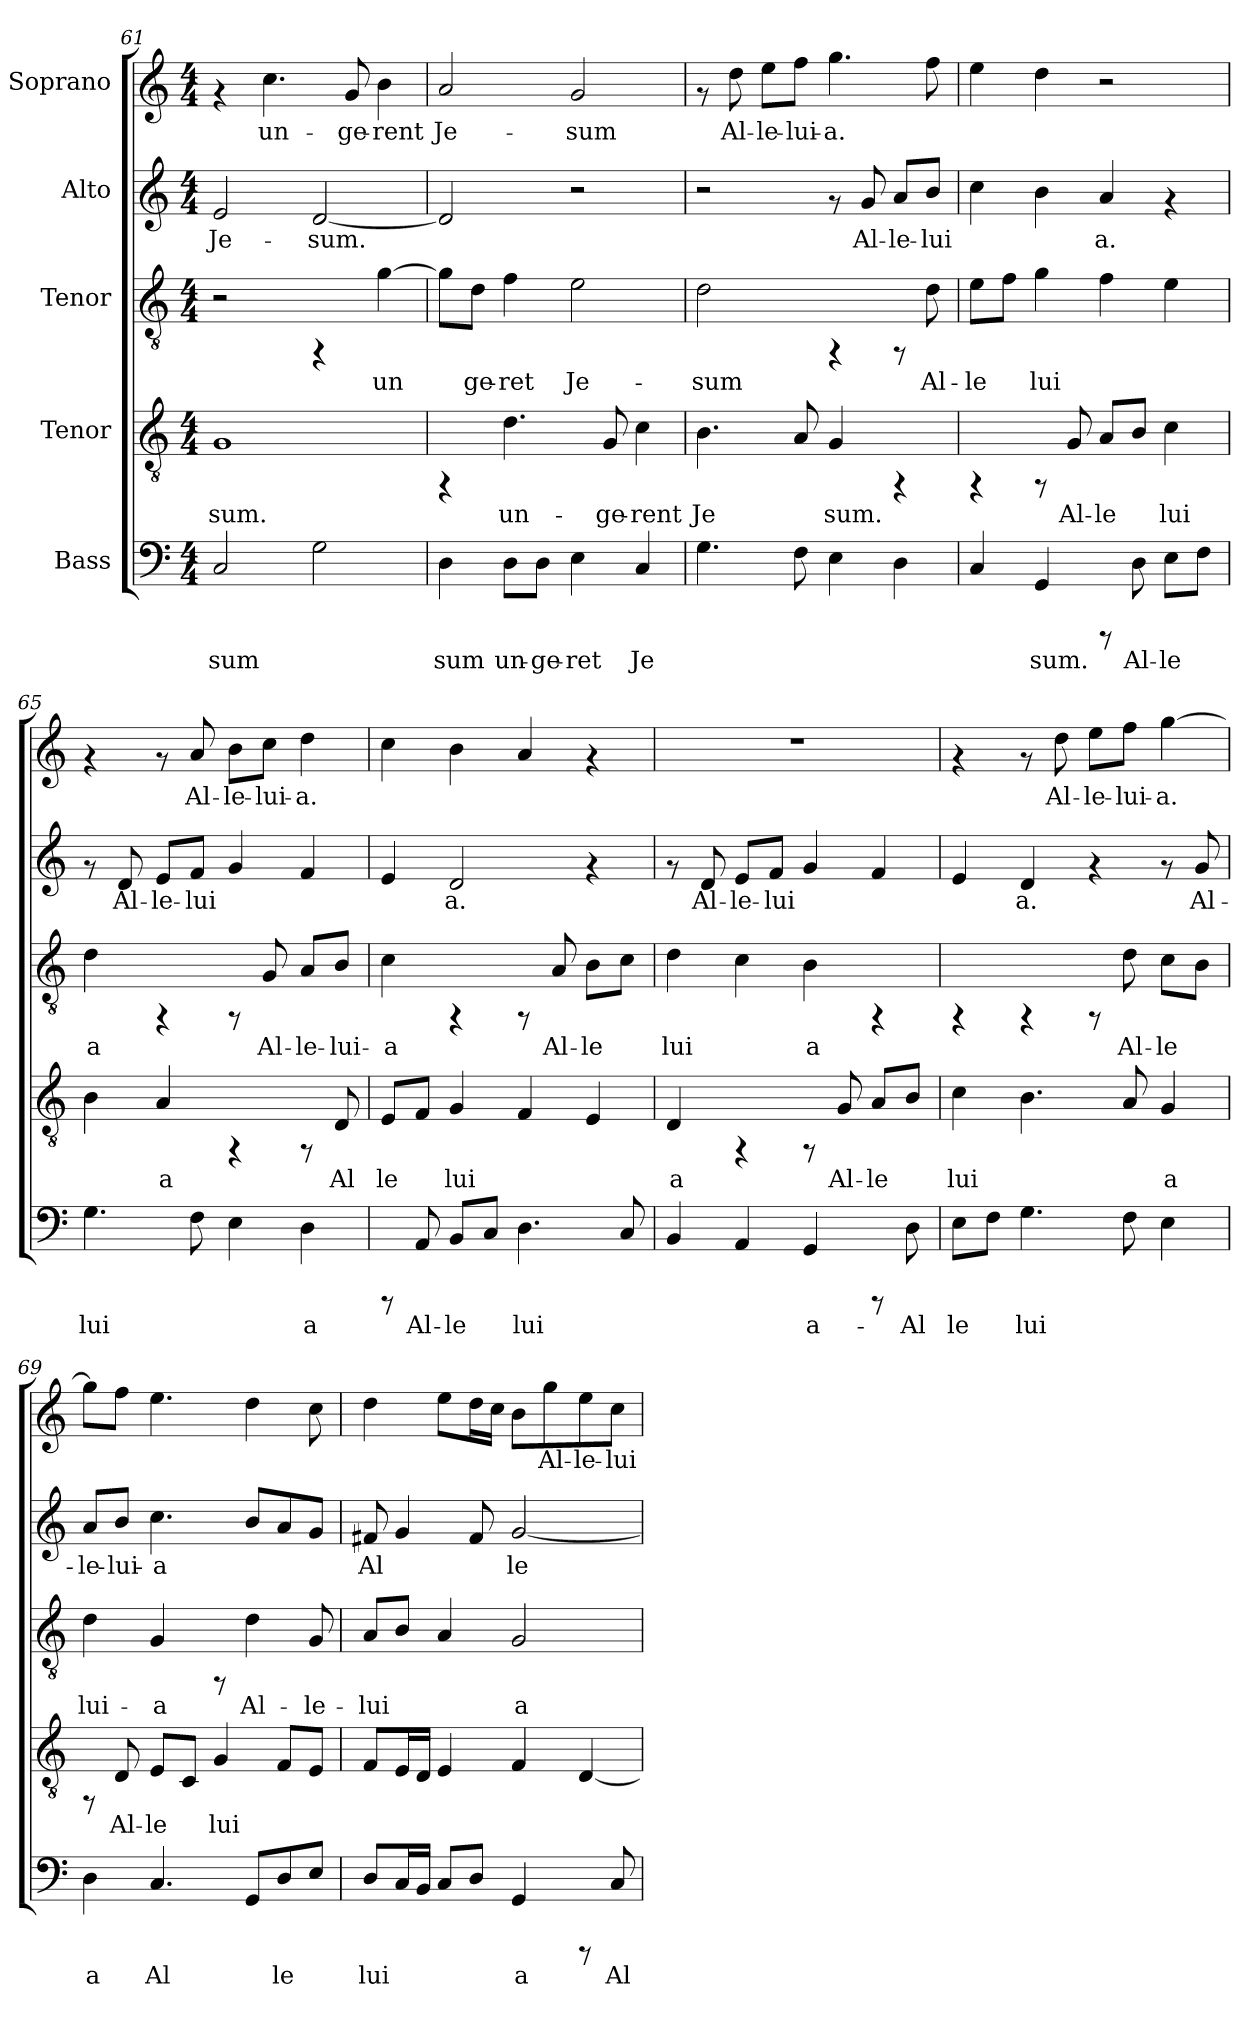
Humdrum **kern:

**kern	**text	**kern	**text	**kern	**text	**kern	**text	**kern	**text
*part5	*part5	*part4	*part4	*part3	*part3	*part2	*part2	*part1	*part1
*staff5	*staff5	*staff4	*staff4	*staff3	*staff3	*staff2	*staff2	*staff1	*staff1
*I"Bass	*	*I"Tenor	*	*I"Tenor	*	*I"Alto	*	*I"Soprano	*
*clefF4	*	*clefGv2	*	*clefGv2	*	*clefG2	*	*clefG2	*
*k[]	*	*k[]	*	*k[]	*	*k[]	*	*k[]	*
*C:	*	*C:	*	*C:	*	*C:	*	*C:	*
*M4/4	*	*M4/4	*	*M4/4	*	*M4/4	*	*M4/4	*
=61	=61	=61	=61	=61	=61	=61	=61	=61	=61
!	!LO:LY:b:cj	!	!LO:LY:b:cj	!	!	!	!LO:LY:b:cj	!	!
2C/	-sum	1G	-sum.	2r	.	2e/	Je-	4rf	.
!	!	!	!	!	!	!	!	!	!LO:LY:b:cj
.	.	.	.	.	.	.	.	4.cc\	un-
!	!LO:LY:b:cj	!	!	!	!	!	!LO:LY:b:cj	!	!
2G\	.	.	.	4rFF	.	[<2d/	-sum.	.	.
!	!	!	!	!	!	!	!	!	!LO:LY:b:cj
.	.	.	.	.	.	.	.	8g/	-ge-
!	!	!	!	!	!LO:LY:b:cj	!	!	!	!LO:LY:b:cj
.	.	.	.	[>4g\	un-	.	.	4b\	-rent
=62	=62	=62	=62	=62	=62	=62	=62	=62	=62
!	!LO:LY:b:cj	!	!	!	!LO:LY:b:cj	!	!LO:LY:b:cj	!	!LO:LY:b:cj
4D\	sum	4rFF	.	8g\L]	--	2d/]	.	2a/	Je-
!	!	!	!	!	!LO:LY:b:cj	!	!	!	!
.	.	.	.	8d\J	-ge-	.	.	.	.
!	!LO:LY:b:cj	!	!LO:LY:b:cj	!	!LO:LY:b:cj	!	!	!	!
8D\L	un-	4.d\	un-	4f\	-ret	.	.	.	.
!	!LO:LY:b:cj	!	!	!	!	!	!	!	!
8D\J	-ge-	.	.	.	.	.	.	.	.
!	!LO:LY:b:cj	!	!	!	!LO:LY:b:cj	!	!	!	!LO:LY:b:cj
4E\	-ret	.	.	2e\	Je-	2r	.	2g/	-sum
!	!	!	!LO:LY:b:cj	!	!	!	!	!	!
.	.	8G/	-ge-	.	.	.	.	.	.
!	!LO:LY:b:cj	!	!LO:LY:b:cj	!	!	!	!	!	!
4C/	Je-	4c\	-rent	.	.	.	.	.	.
=63	=63	=63	=63	=63	=63	=63	=63	=63	=63
!	!LO:LY:b:cj	!	!LO:LY:b:cj	!	!LO:LY:b:cj	!	!	!	!
4.G\	--	4.B\	Je-	2d\	-sum	2r	.	8rf	.
!	!	!	!	!	!	!	!	!	!LO:LY:b:cj
.	.	.	.	.	.	.	.	8dd\	Al-
!	!	!	!	!	!	!	!	!	!LO:LY:b:cj
.	.	.	.	.	.	.	.	8ee\L	-le-
!	!LO:LY:b:cj	!	!LO:LY:b:cj	!	!	!	!	!	!LO:LY:b:cj
8F\	--	8A/	--	.	.	.	.	8ff\J	-lui-
!	!LO:LY:b:cj	!	!LO:LY:b:cj	!	!	!	!	!	!LO:LY:b:cj
4E\	--	4G/	-sum.	4rFF	.	8rf	.	4.gg\	-a.
!	!	!	!	!	!	!	!LO:LY:b:cj	!	!
.	.	.	.	.	.	8g/	Al-	.	.
!	!LO:LY:b:cj	!	!	!	!	!	!LO:LY:b:cj	!	!
4D\	--	4rFF	.	8rFF	.	8a/L	-le-	.	.
!	!	!	!	!	!LO:LY:b:cj	!	!LO:LY:b:cj	!	!LO:LY:b:cj
.	.	.	.	8d\	Al-	8b/J	-lui	8ff\	.
!!LO:PB:g=z
=64	=64	=64	=64	=64	=64	=64	=64	=64	=64
!	!LO:LY:b:cj	!	!	!	!LO:LY:b:cj	!	!LO:LY:b:cj	!	!LO:LY:b:cj
4C/	--	4rFF	.	8e\L	-le-	4cc\	.	4ee\	.
!	!	!	!	!	!LO:LY:b:cj	!	!	!	!
.	.	.	.	8f\J	--	.	.	.	.
!	!LO:LY:b:cj	!	!	!	!LO:LY:b:cj	!	!LO:LY:b:cj	!	!LO:LY:b:cj
4GG/	-sum.	8rFF	.	4g\	-lui-	4b\	.	4dd\	.
!	!	!	!LO:LY:b:cj	!	!	!	!	!	!
.	.	8G/	Al-	.	.	.	.	.	.
!	!	!	!LO:LY:b:cj	!	!LO:LY:b:cj	!	!LO:LY:b:cj	!	!
8rCCC	.	8A/L	-le-	4f\	--	4a/	a.	2r	.
!	!LO:LY:b:cj	!	!LO:LY:b:cj	!	!	!	!	!	!
8D\	Al-	8B/J	--	.	.	.	.	.	.
!	!LO:LY:b:cj	!	!LO:LY:b:cj	!	!LO:LY:b:cj	!	!	!	!
8E\L	-le-	4c\	-lui-	4e\	--	4rf	.	.	.
!	!LO:LY:b:cj	!	!	!	!	!	!	!	!
8F\J	--	.	.	.	.	.	.	.	.
=65	=65	=65	=65	=65	=65	=65	=65	=65	=65
!	!LO:LY:b:cj	!	!LO:LY:b:cj	!	!LO:LY:b:cj	!	!	!	!
4.G\	-lui-	4B\	--	4d\	-a	8rf	.	4rf	.
!	!	!	!	!	!	!	!LO:LY:b:cj	!	!
.	.	.	.	.	.	8d/	Al-	.	.
!	!	!	!LO:LY:b:cj	!	!	!	!LO:LY:b:cj	!	!
.	.	4A/	-a	4rFF	.	8e/L	-le-	8rf	.
!	!LO:LY:b:cj	!	!	!	!	!	!LO:LY:b:cj	!	!LO:LY:b:cj
8F\	--	.	.	.	.	8f/J	-lui-	8a/	Al-
!	!LO:LY:b:cj	!	!	!	!	!	!LO:LY:b:cj	!	!LO:LY:b:cj
4E\	--	4rFF	.	8rFF	.	4g/	--	8b\L	-le-
!	!	!	!	!	!LO:LY:b:cj	!	!	!	!LO:LY:b:cj
.	.	.	.	8G/	Al-	.	.	8cc\J	-lui-
!	!LO:LY:b:cj	!	!	!	!LO:LY:b:cj	!	!LO:LY:b:cj	!	!LO:LY:b:cj
4D\	-a	8rFF	.	8A/L	-le-	4f/	--	4dd\	-a.
!	!	!	!LO:LY:b:cj	!	!LO:LY:b:cj	!	!	!	!
.	.	8D/	Al	8B/J	-lui-	.	.	.	.
=66	=66	=66	=66	=66	=66	=66	=66	=66	=66
!	!	!	!LO:LY:b:cj	!	!LO:LY:b:cj	!	!LO:LY:b:cj	!	!LO:LY:b:cj
8rCCC	.	8E/L	le-	4c\	-a	4e/	--	4cc\	.
!	!LO:LY:b:cj	!	!LO:LY:b:cj	!	!	!	!	!	!
8AA/	Al-	8F/J	--	.	.	.	.	.	.
!	!LO:LY:b:cj	!	!LO:LY:b:cj	!	!	!	!LO:LY:b:cj	!	!LO:LY:b:cj
8BB/L	-le-	4G/	-lui-	4rFF	.	2d/	-a.	4b\	.
!	!LO:LY:b:cj	!	!	!	!	!	!	!	!
8C/J	--	.	.	.	.	.	.	.	.
!	!LO:LY:b:cj	!	!LO:LY:b:cj	!	!	!	!	!	!LO:LY:b:cj
4.D\	-lui-	4F/	--	8rFF	.	.	.	4a/	.
!	!	!	!	!	!LO:LY:b:cj	!	!	!	!
.	.	.	.	8A/	Al-	.	.	.	.
!	!	!	!LO:LY:b:cj	!	!LO:LY:b:cj	!	!	!	!
.	.	4E/	--	8B\L	-le-	4rf	.	4rf	.
!	!LO:LY:b:cj	!	!	!	!LO:LY:b:cj	!	!	!	!
8C/	--	.	.	8c\J	--	.	.	.	.
=67	=67	=67	=67	=67	=67	=67	=67	=67	=67
!	!LO:LY:b:cj	!	!LO:LY:b:cj	!	!LO:LY:b:cj	!	!	!	!
4BB/	--	4D/	-a	4d\	-lui-	8rf	.	1r	.
!	!	!	!	!	!	!	!LO:LY:b:cj	!	!
.	.	.	.	.	.	8d/	Al-	.	.
!	!LO:LY:b:cj	!	!	!	!LO:LY:b:cj	!	!LO:LY:b:cj	!	!
4AA/	--	4rFF	.	4c\	--	8e/L	-le-	.	.
!	!	!	!	!	!	!	!LO:LY:b:cj	!	!
.	.	.	.	.	.	8f/J	-lui-	.	.
!	!LO:LY:b:cj	!	!	!	!LO:LY:b:cj	!	!LO:LY:b:cj	!	!
4GG/	-a-	8rFF	.	4B\	-a	4g/	--	.	.
!	!	!	!LO:LY:b:cj	!	!	!	!	!	!
.	.	8G/	Al-	.	.	.	.	.	.
!	!	!	!LO:LY:b:cj	!	!	!	!LO:LY:b:cj	!	!
8rCCC	.	8A/L	-le-	4rFF	.	4f/	--	.	.
!	!LO:LY:b:cj	!	!LO:LY:b:cj	!	!	!	!	!	!
8D\	-Al	8B/J	--	.	.	.	.	.	.
!!LO:PB:g=z
=68	=68	=68	=68	=68	=68	=68	=68	=68	=68
!	!LO:LY:b:cj	!	!LO:LY:b:cj	!	!	!	!LO:LY:b:cj	!	!
8E\L	le-	4c\	-lui-	4rFF	.	4e/	--	4rf	.
!	!LO:LY:b:cj	!	!	!	!	!	!	!	!
8F\J	--	.	.	.	.	.	.	.	.
!	!LO:LY:b:cj	!	!LO:LY:b:cj	!	!	!	!LO:LY:b:cj	!	!
4.G\	-lui-	4.B\	--	4rFF	.	4d/	-a.	8rf	.
!	!	!	!	!	!	!	!	!	!LO:LY:b:cj
.	.	.	.	.	.	.	.	8dd\	Al-
!	!	!	!	!	!	!	!	!	!LO:LY:b:cj
.	.	.	.	8rFF	.	4rf	.	8ee\L	-le-
!	!LO:LY:b:cj	!	!LO:LY:b:cj	!	!LO:LY:b:cj	!	!	!	!LO:LY:b:cj
8F\	--	8A/	--	8d\	Al-	.	.	8ff\J	-lui-
!	!LO:LY:b:cj	!	!LO:LY:b:cj	!	!LO:LY:b:cj	!	!	!	!LO:LY:b:cj
4E\	--	4G/	-a	8c\L	-le	8rf	.	[>4gg\	-a.
!	!	!	!	!	!LO:LY:b:cj	!	!LO:LY:b:cj	!	!
.	.	.	.	8B\J	.	8g/	Al-	.	.
=69	=69	=69	=69	=69	=69	=69	=69	=69	=69
!	!LO:LY:b:cj	!	!	!	!LO:LY:b:cj	!	!LO:LY:b:cj	!	!LO:LY:b:cj
4D\	-a	8rFF	.	4d\	lui-	8a/L	-le-	8gg\L]	.
!	!	!	!LO:LY:b:cj	!	!	!	!LO:LY:b:cj	!	!LO:LY:b:cj
.	.	8D/	Al-	.	.	8b/J	-lui-	8ff\J	.
!	!LO:LY:b:cj	!	!LO:LY:b:cj	!	!LO:LY:b:cj	!	!LO:LY:b:cj	!	!LO:LY:b:cj
4.C/	Al-	8E/L	-le-	4G/	-a	4.cc\	-a	4.ee\	.
!	!	!	!LO:LY:b:cj	!	!	!	!	!	!
.	.	8C/J	--	.	.	.	.	.	.
!	!	!	!LO:LY:b:cj	!	!	!	!	!	!
.	.	4G/	-lui-	8rFF	.	.	.	.	.
!	!LO:LY:b:cj	!	!	!	!LO:LY:b:cj	!	!LO:LY:b:cj	!	!LO:LY:b:cj
8GG/L	--	.	.	4d\	Al-	8b/L	.	4dd\	.
!	!LO:LY:b:cj	!	!LO:LY:b:cj	!	!	!	!LO:LY:b:cj	!	!
8D/	-le-	8F/L	--	.	.	8a/	.	.	.
!	!LO:LY:b:cj	!	!LO:LY:b:cj	!	!LO:LY:b:cj	!	!LO:LY:b:cj	!	!LO:LY:b:cj
8E/J	--	8E/J	--	8G/	-le-	8g/J	.	8cc\	.
=70	=70	=70	=70	=70	=70	=70	=70	=70	=70
!	!LO:LY:b:cj	!	!LO:LY:b:cj	!	!LO:LY:b:cj	!	!LO:LY:b:cj	!	!LO:LY:b:cj
8D/L	-lui-	8F/L	--	8A/L	-lui-	8f#X/	Al-	4dd\	.
!	!LO:LY:b:cj	!	!LO:LY:b:cj	!	!LO:LY:b:cj	!	!LO:LY:b:cj	!	!
16C/	--	16E/	--	8B/J	--	4g/	--	.	.
!	!LO:LY:b:cj	!	!LO:LY:b:cj	!	!	!	!	!	!
16BB/J	--	16D/J	--	.	.	.	.	.	.
!	!LO:LY:b:cj	!	!LO:LY:b:cj	!	!LO:LY:b:cj	!	!	!	!LO:LY:b:cj
8C/L	--	4E/	--	4A/	--	.	.	8ee\L	.
!	!LO:LY:b:cj	!	!	!	!	!	!LO:LY:b:cj	!	!LO:LY:b:cj
8D/J	--	.	.	.	.	8f#/	--	16dd\	.
!	!	!	!	!	!	!	!	!	!LO:LY:b:cj
.	.	.	.	.	.	.	.	16cc\J	.
!	!LO:LY:b:cj	!	!LO:LY:b:cj	!	!LO:LY:b:cj	!	!LO:LY:b:cj	!	!LO:LY:b:cj
4GG/	-a	4F/	--	2G/	-a	[<2g/	-le-	8b\L	.
!	!	!	!	!	!	!	!	!	!LO:LY:b:cj
.	.	.	.	.	.	.	.	8gg\	Al-
!	!	!	!LO:LY:b:cj	!	!	!	!	!	!LO:LY:b:cj
8rCCC	.	[<4D/	--	.	.	.	.	8ee\	-le-
!	!LO:LY:b:cj	!	!	!	!	!	!	!	!LO:LY:b:cj
8C/	Al-	.	.	.	.	.	.	8cc\J	-lui-
=	=	=	=	=	=	=	=	=	=
*-	*-	*-	*-	*-	*-	*-	*-	*-	*-
